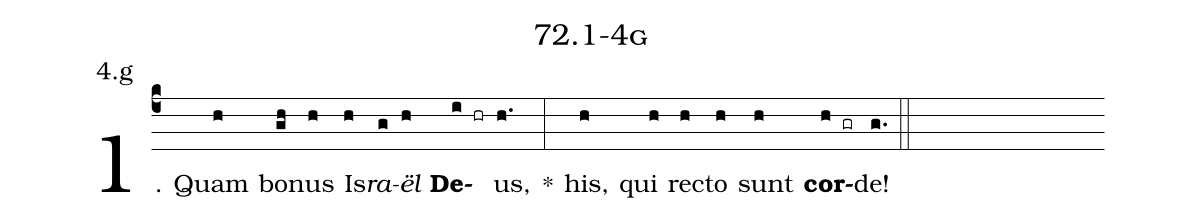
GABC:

name: 72.1-4g;
annotation: 4.g;
%%
(c4)1. Quam(h) bo(gh)nus(h) Is(h)<i>ra</i>(g)<i>ël</i>(h) <b>De</b>(i hr)us,(h.) *(:) his,(h) qui(h) rec(h)to(h) sunt(h) <b>cor</b>(h gr)de!(g.) (::)


%E(h) u(h) o(h) u(h) a(h) e.(g.) (::)
